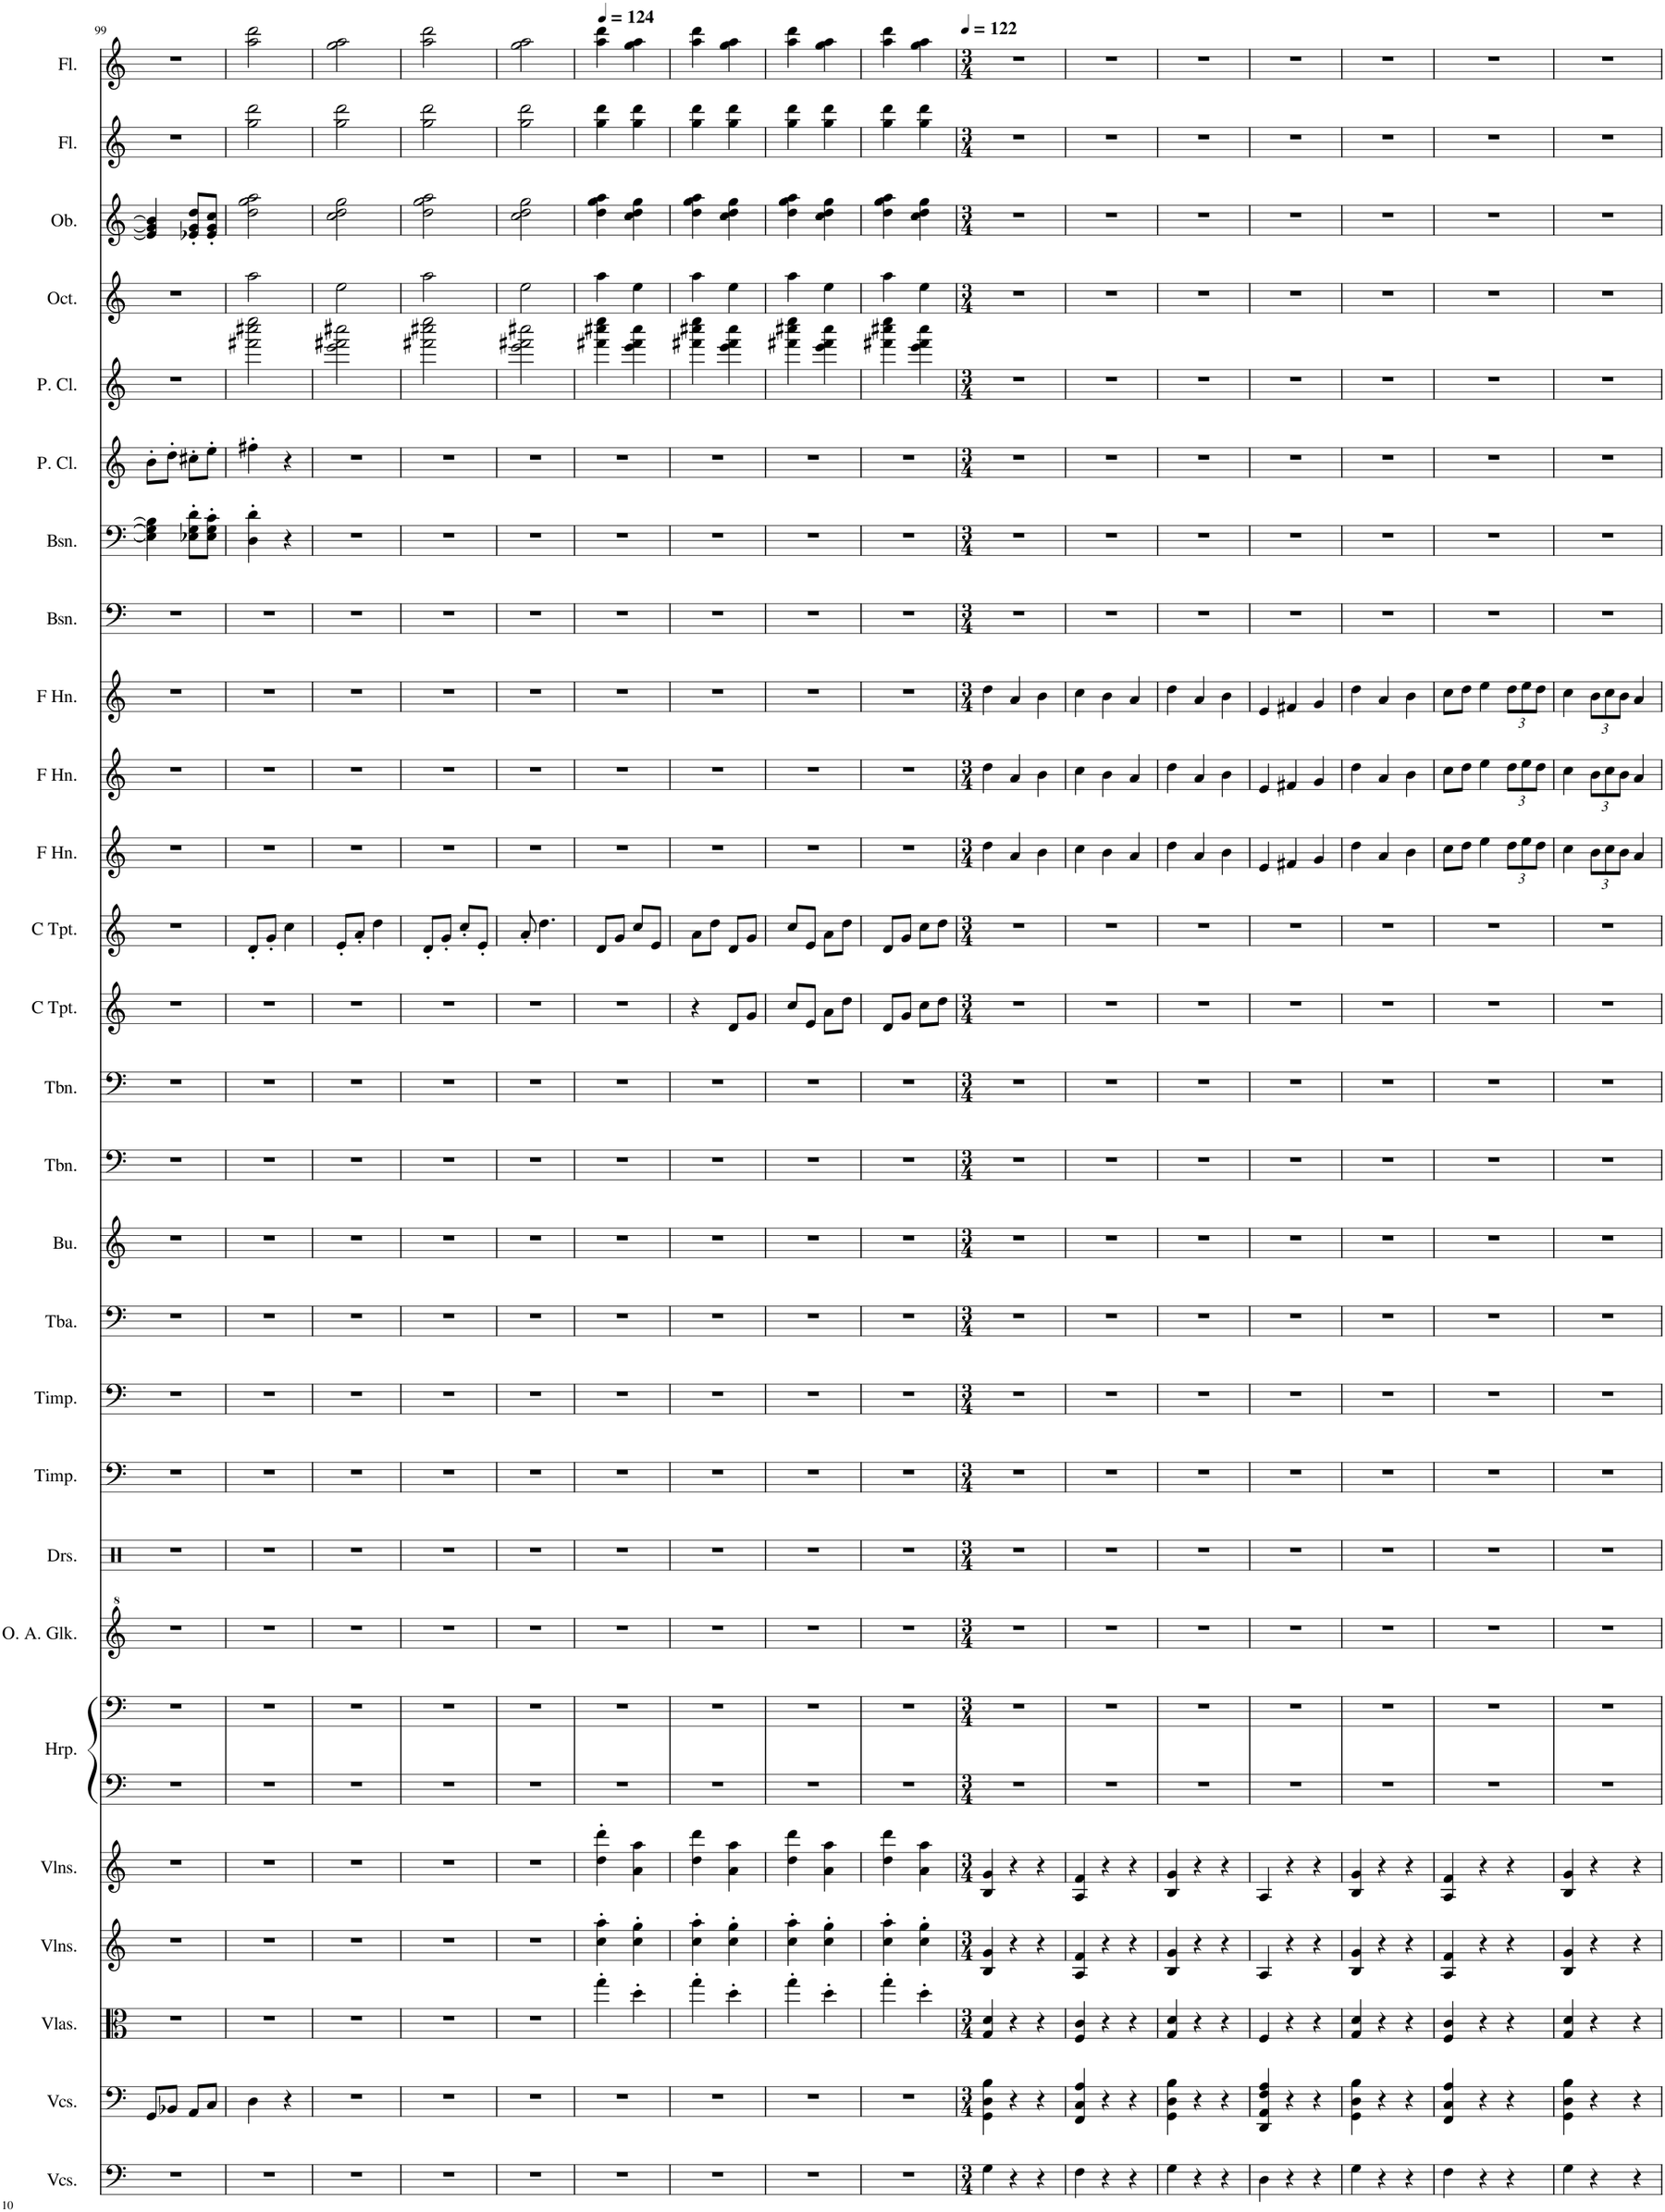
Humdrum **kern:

**kern	**kern	**kern	**kern	**kern	**kern	**kern	**kern	**kern	**kern	**kern	**kern	**kern	**kern	**kern	**kern	**kern	**kern	**kern	**kern	**kern	**kern	**kern	**kern	**kern	**kern	**kern	**kern
*part27	*part26	*part25	*part24	*part23	*part22	*part22	*part21	*part20	*part19	*part18	*part17	*part16	*part15	*part14	*part13	*part12	*part11	*part10	*part9	*part8	*part7	*part6	*part5	*part4	*part3	*part2	*part1
*staff28	*staff27	*staff26	*staff25	*staff24	*staff23	*staff22	*staff21	*staff20	*staff19	*staff18	*staff17	*staff16	*staff15	*staff14	*staff13	*staff12	*staff11	*staff10	*staff9	*staff8	*staff7	*staff6	*staff5	*staff4	*staff3	*staff2	*staff1
*I"Violoncellos, Doublebasses	*I"Violoncellos, Cellos	*I"Violas, Violas	*I"Violins, 2nd Violins	*I"Violins, 1st Violins	*I"Harp, Harp 1	*	*I"Orff Alto Glockenspiel, Glockenspiel	*I"Drumset, Percussion (General MIDI Map)	*I"Timpani, Timpani II	*I"Timpani, Timpani I	*I"Tuba, Bass Tuba	*I"Bugle, Tenor Tuba in Bb	*I"Trombone, Bass Trombone	*I"Trombone, Tenor Trombone	*I"C Trumpet, Trumpets III IV	*I"C Trumpet, Trumpets I II	*I"Horn in F, Horns in F  V  VI	*I"Horn in F, Horns in F III IV	*I"Horn in F, Horns in F  I  II	*I"Bassoon, DoubleBassoon	*I"Bassoon, Bassoons	*I"Piccolo Clarinet, BassClarinets in Bb	*I"Piccolo Clarinet, Clarinets in Bb	*I"Octavin, English Horn	*I"Oboe, Oboe	*I"Flute, Flutes	*I"Flute, Piccolos
*I'Vcs.	*I'Vcs.	*I'Vlas.	*I'Vlns.	*I'Vlns.	*I'Hrp.	*	*I'O. A. Glk.	*I'Drs.	*I'Timp.	*I'Timp.	*I'Tba.	*I'Bu.	*I'Tbn.	*I'Tbn.	*I'C Tpt.	*I'C Tpt.	*I'F Hn.	*I'F Hn.	*I'F Hn.	*I'Bsn.	*I'Bsn.	*I'P. Cl.	*I'P. Cl.	*I'Oct.	*I'Ob.	*I'Fl.	*I'Fl.
!!LO:PB:g=z
*clefF4	*clefF4	*clefC3	*clefG2	*clefG2	*clefF4	*clefF4	*clefG^2	*clefX	*clefF4	*clefF4	*clefF4	*clefG2	*clefF4	*clefF4	*clefG2	*clefG2	*clefG2	*clefG2	*clefG2	*clefF4	*clefF4	*clefG2	*clefG2	*clefG2	*clefG2	*clefG2	*clefG2
*	*	*	*	*	*	*	*	*	*	*	*	*	*	*	*	*	*Trd4c7	*Trd4c7	*Trd4c7	*	*	*Trd-5c-8	*Trd-5c-8	*Trd4c7	*	*	*
*k[]	*k[]	*k[]	*k[]	*k[]	*k[]	*k[]	*k[]	*k[]	*k[]	*k[]	*k[]	*k[]	*k[]	*k[]	*k[]	*k[]	*k[]	*k[]	*k[]	*k[]	*k[]	*k[]	*k[]	*k[]	*k[]	*k[]	*k[]
*M2/4	*M2/4	*M2/4	*M2/4	*M2/4	*M2/4	*M2/4	*M2/4	*M2/4	*M2/4	*M2/4	*M2/4	*M2/4	*M2/4	*M2/4	*M2/4	*M2/4	*M2/4	*M2/4	*M2/4	*M2/4	*M2/4	*M2/4	*M2/4	*M2/4	*M2/4	*M2/4	*M2/4
=99	=99	=99	=99	=99	=99	=99	=99	=99	=99	=99	=99	=99	=99	=99	=99	=99	=99	=99	=99	=99	=99	=99	=99	=99	=99	=99	=99
2r	8GG/L	2r	2r	2r	2r	2r	2r	2r	2r	2r	2r	2r	2r	2r	2r	2r	2r	2r	2r	2r	4E-\] 4G\] 4B-\]	8b'\L	2r	2r	4e-/] 4g/] 4b-/]	2r	2r
.	8BB-X/J	.	.	.	.	.	.	.	.	.	.	.	.	.	.	.	.	.	.	.	.	8dd'\J	.	.	.	.	.
.	8AA/L	.	.	.	.	.	.	.	.	.	.	.	.	.	.	.	.	.	.	.	8E-X\' 8G\' 8d\'L	8cc#X'\L	.	.	8e-X/' 8g/' 8dd/'L	.	.
.	8C/J	.	.	.	.	.	.	.	.	.	.	.	.	.	.	.	.	.	.	.	8E-\' 8G\' 8c\'J	8ee'\J	.	.	8e-/' 8g/' 8cc/'J	.	.
=100	=100	=100	=100	=100	=100	=100	=100	=100	=100	=100	=100	=100	=100	=100	=100	=100	=100	=100	=100	=100	=100	=100	=100	=100	=100	=100	=100
2r	4D\	2r	2r	2r	2r	2r	2r	2r	2r	2r	2r	2r	2r	2r	2r	8d'/L	2r	2r	2r	2r	4D\' 4d\'	4ff#X'\	2fff#X\ 2cccc#X\ 2eeee\	2aa\	2dd\ 2gg\ 2aa\	2gg\ 2ddd\	2aa\ 2ddd\
.	.	.	.	.	.	.	.	.	.	.	.	.	.	.	.	8g'/J	.	.	.	.	.	.	.	.	.	.	.
.	4r	.	.	.	.	.	.	.	.	.	.	.	.	.	.	4cc\	.	.	.	.	4r	4r	.	.	.	.	.
=101	=101	=101	=101	=101	=101	=101	=101	=101	=101	=101	=101	=101	=101	=101	=101	=101	=101	=101	=101	=101	=101	=101	=101	=101	=101	=101	=101
2r	2r	2r	2r	2r	2r	2r	2r	2r	2r	2r	2r	2r	2r	2r	2r	8e'/L	2r	2r	2r	2r	2r	2r	2eee\ 2fff#X\ 2cccc#X\	2ee\	2cc\ 2dd\ 2gg\	2gg\ 2ddd\	2gg\ 2aa\
.	.	.	.	.	.	.	.	.	.	.	.	.	.	.	.	8a'/J	.	.	.	.	.	.	.	.	.	.	.
.	.	.	.	.	.	.	.	.	.	.	.	.	.	.	.	4dd\	.	.	.	.	.	.	.	.	.	.	.
=102	=102	=102	=102	=102	=102	=102	=102	=102	=102	=102	=102	=102	=102	=102	=102	=102	=102	=102	=102	=102	=102	=102	=102	=102	=102	=102	=102
2r	2r	2r	2r	2r	2r	2r	2r	2r	2r	2r	2r	2r	2r	2r	2r	8d'/L	2r	2r	2r	2r	2r	2r	2fff#X\ 2cccc#X\ 2eeee\	2aa\	2dd\ 2gg\ 2aa\	2gg\ 2ddd\	2aa\ 2ddd\
.	.	.	.	.	.	.	.	.	.	.	.	.	.	.	.	8g'/J	.	.	.	.	.	.	.	.	.	.	.
.	.	.	.	.	.	.	.	.	.	.	.	.	.	.	.	8cc'/L	.	.	.	.	.	.	.	.	.	.	.
.	.	.	.	.	.	.	.	.	.	.	.	.	.	.	.	8e'/J	.	.	.	.	.	.	.	.	.	.	.
=103	=103	=103	=103	=103	=103	=103	=103	=103	=103	=103	=103	=103	=103	=103	=103	=103	=103	=103	=103	=103	=103	=103	=103	=103	=103	=103	=103
2r	2r	2r	2r	2r	2r	2r	2r	2r	2r	2r	2r	2r	2r	2r	2r	8a'/	2r	2r	2r	2r	2r	2r	2eee\ 2fff#X\ 2cccc#X\	2ee\	2cc\ 2dd\ 2gg\	2gg\ 2ddd\	2gg\ 2aa\
.	.	.	.	.	.	.	.	.	.	.	.	.	.	.	.	4.dd\	.	.	.	.	.	.	.	.	.	.	.
=104	=104	=104	=104	=104	=104	=104	=104	=104	=104	=104	=104	=104	=104	=104	=104	=104	=104	=104	=104	=104	=104	=104	=104	=104	=104	=104	=104
*	*	*	*	*	*	*	*	*	*	*	*	*	*	*	*	*	*	*	*	*	*	*	*	*	*	*	*^
2r	2r	4gg'\	4cc\' 4aa\'	4dd\' 4ddd\'	2r	2r	2r	2r	2r	2r	2r	2r	2r	2r	2r	8d/L	2r	2r	2r	2r	2r	2r	4fff#X\ 4cccc#X\ 4eeee\	4aa\	4dd\ 4gg\ 4aa\	4gg\ 4ddd\	4aa\ 4ddd\	96ryy
*	*	*	*	*	*	*	*	*	*	*	*	*	*	*	*	*	*	*	*	*	*	*	*	*	*	*	*MM124	*
.	.	.	.	.	.	.	.	.	.	.	.	.	.	.	.	.	.	.	.	.	.	.	.	.	.	.	.	3ryy
.	.	.	.	.	.	.	.	.	.	.	.	.	.	.	.	8g/J	.	.	.	.	.	.	.	.	.	.	.	.
.	.	4dd'\	4cc\' 4gg\'	4a\ 4aa\	.	.	.	.	.	.	.	.	.	.	.	8cc/L	.	.	.	.	.	.	4eee\ 4fff#\ 4cccc#\	4ee\	4cc\ 4dd\ 4gg\	4gg\ 4ddd\	4gg\ 4aa\	.
.	.	.	.	.	.	.	.	.	.	.	.	.	.	.	.	.	.	.	.	.	.	.	.	.	.	.	.	12...ryy
.	.	.	.	.	.	.	.	.	.	.	.	.	.	.	.	8e/J	.	.	.	.	.	.	.	.	.	.	.	.
*	*	*	*	*	*	*	*	*	*	*	*	*	*	*	*	*	*	*	*	*	*	*	*	*	*	*	*v	*v
=105	=105	=105	=105	=105	=105	=105	=105	=105	=105	=105	=105	=105	=105	=105	=105	=105	=105	=105	=105	=105	=105	=105	=105	=105	=105	=105	=105
2r	2r	4gg'\	4cc\' 4aa\'	4dd\ 4ddd\	2r	2r	2r	2r	2r	2r	2r	2r	2r	2r	4r	8a\L	2r	2r	2r	2r	2r	2r	4fff#X\ 4cccc#X\ 4eeee\	4aa\	4dd\ 4gg\ 4aa\	4gg\ 4ddd\	4aa\ 4ddd\
.	.	.	.	.	.	.	.	.	.	.	.	.	.	.	.	8dd\J	.	.	.	.	.	.	.	.	.	.	.
.	.	4dd'\	4cc\' 4gg\'	4a\ 4aa\	.	.	.	.	.	.	.	.	.	.	8d/L	8d/L	.	.	.	.	.	.	4eee\ 4fff#\ 4cccc#\	4ee\	4cc\ 4dd\ 4gg\	4gg\ 4ddd\	4gg\ 4aa\
.	.	.	.	.	.	.	.	.	.	.	.	.	.	.	8g/J	8g/J	.	.	.	.	.	.	.	.	.	.	.
=106	=106	=106	=106	=106	=106	=106	=106	=106	=106	=106	=106	=106	=106	=106	=106	=106	=106	=106	=106	=106	=106	=106	=106	=106	=106	=106	=106
2r	2r	4gg'\	4cc\' 4aa\'	4dd\ 4ddd\	2r	2r	2r	2r	2r	2r	2r	2r	2r	2r	8cc/L	8cc/L	2r	2r	2r	2r	2r	2r	4fff#X\ 4cccc#X\ 4eeee\	4aa\	4dd\ 4gg\ 4aa\	4gg\ 4ddd\	4aa\ 4ddd\
.	.	.	.	.	.	.	.	.	.	.	.	.	.	.	8e/J	8e/J	.	.	.	.	.	.	.	.	.	.	.
.	.	4dd'\	4cc\' 4gg\'	4a\ 4aa\	.	.	.	.	.	.	.	.	.	.	8a\L	8a\L	.	.	.	.	.	.	4eee\ 4fff#\ 4cccc#\	4ee\	4cc\ 4dd\ 4gg\	4gg\ 4ddd\	4gg\ 4aa\
.	.	.	.	.	.	.	.	.	.	.	.	.	.	.	8dd\J	8dd\J	.	.	.	.	.	.	.	.	.	.	.
=107	=107	=107	=107	=107	=107	=107	=107	=107	=107	=107	=107	=107	=107	=107	=107	=107	=107	=107	=107	=107	=107	=107	=107	=107	=107	=107	=107
2r	2r	4gg'\	4cc\' 4aa\'	4dd\ 4ddd\	2r	2r	2r	2r	2r	2r	2r	2r	2r	2r	8d/L	8d/L	2r	2r	2r	2r	2r	2r	4fff#X\ 4cccc#X\ 4eeee\	4aa\	4dd\ 4gg\ 4aa\	4gg\ 4ddd\	4aa\ 4ddd\
.	.	.	.	.	.	.	.	.	.	.	.	.	.	.	8g/J	8g/J	.	.	.	.	.	.	.	.	.	.	.
.	.	4dd'\	4cc\' 4gg\'	4a\ 4aa\	.	.	.	.	.	.	.	.	.	.	8cc\L	8cc\L	.	.	.	.	.	.	4eee\ 4fff#\ 4cccc#\	4ee\	4cc\ 4dd\ 4gg\	4gg\ 4ddd\	4gg\ 4aa\
.	.	.	.	.	.	.	.	.	.	.	.	.	.	.	8dd\J	8dd\J	.	.	.	.	.	.	.	.	.	.	.
=108	=108	=108	=108	=108	=108	=108	=108	=108	=108	=108	=108	=108	=108	=108	=108	=108	=108	=108	=108	=108	=108	=108	=108	=108	=108	=108	=108
*M3/4	*M3/4	*M3/4	*M3/4	*M3/4	*M3/4	*M3/4	*M3/4	*M3/4	*M3/4	*M3/4	*M3/4	*M3/4	*M3/4	*M3/4	*M3/4	*M3/4	*M3/4	*M3/4	*M3/4	*M3/4	*M3/4	*M3/4	*M3/4	*M3/4	*M3/4	*M3/4	*M3/4
*	*	*	*	*	*	*	*	*	*	*	*	*	*	*	*	*	*	*	*	*	*	*	*	*	*	*	*MM122
4G\	4GG\ 4D\ 4B\	4G/ 4d/	4B/ 4g/	4B/ 4g/	2.r	2.r	2.r	2.r	2.r	2.r	2.r	2.r	2.r	2.r	2.r	2.r	4dd\	4dd\	4dd\	2.r	2.r	2.r	2.r	2.r	2.r	2.r	2.r
4r	4r	4r	4r	4r	.	.	.	.	.	.	.	.	.	.	.	.	4a/	4a/	4a/	.	.	.	.	.	.	.	.
4r	4r	4r	4r	4r	.	.	.	.	.	.	.	.	.	.	.	.	4b\	4b\	4b\	.	.	.	.	.	.	.	.
=109	=109	=109	=109	=109	=109	=109	=109	=109	=109	=109	=109	=109	=109	=109	=109	=109	=109	=109	=109	=109	=109	=109	=109	=109	=109	=109	=109
4F\	4FF/ 4C/ 4A/	4F/ 4c/	4A/ 4f/	4A/ 4f/	2.r	2.r	2.r	2.r	2.r	2.r	2.r	2.r	2.r	2.r	2.r	2.r	4cc\	4cc\	4cc\	2.r	2.r	2.r	2.r	2.r	2.r	2.r	2.r
4r	4r	4r	4r	4r	.	.	.	.	.	.	.	.	.	.	.	.	4b\	4b\	4b\	.	.	.	.	.	.	.	.
4r	4r	4r	4r	4r	.	.	.	.	.	.	.	.	.	.	.	.	4a/	4a/	4a/	.	.	.	.	.	.	.	.
=110	=110	=110	=110	=110	=110	=110	=110	=110	=110	=110	=110	=110	=110	=110	=110	=110	=110	=110	=110	=110	=110	=110	=110	=110	=110	=110	=110
4G\	4GG\ 4D\ 4B\	4G/ 4d/	4B/ 4g/	4B/ 4g/	2.r	2.r	2.r	2.r	2.r	2.r	2.r	2.r	2.r	2.r	2.r	2.r	4dd\	4dd\	4dd\	2.r	2.r	2.r	2.r	2.r	2.r	2.r	2.r
4r	4r	4r	4r	4r	.	.	.	.	.	.	.	.	.	.	.	.	4a/	4a/	4a/	.	.	.	.	.	.	.	.
4r	4r	4r	4r	4r	.	.	.	.	.	.	.	.	.	.	.	.	4b\	4b\	4b\	.	.	.	.	.	.	.	.
=111	=111	=111	=111	=111	=111	=111	=111	=111	=111	=111	=111	=111	=111	=111	=111	=111	=111	=111	=111	=111	=111	=111	=111	=111	=111	=111	=111
4D\	4DD/ 4AA/ 4F/ 4A/	4F/	4A/	4A/	2.r	2.r	2.r	2.r	2.r	2.r	2.r	2.r	2.r	2.r	2.r	2.r	4e/	4e/	4e/	2.r	2.r	2.r	2.r	2.r	2.r	2.r	2.r
4r	4r	4r	4r	4r	.	.	.	.	.	.	.	.	.	.	.	.	4f#X/	4f#X/	4f#X/	.	.	.	.	.	.	.	.
4r	4r	4r	4r	4r	.	.	.	.	.	.	.	.	.	.	.	.	4g/	4g/	4g/	.	.	.	.	.	.	.	.
=112	=112	=112	=112	=112	=112	=112	=112	=112	=112	=112	=112	=112	=112	=112	=112	=112	=112	=112	=112	=112	=112	=112	=112	=112	=112	=112	=112
4G\	4GG\ 4D\ 4B\	4G/ 4d/	4B/ 4g/	4B/ 4g/	2.r	2.r	2.r	2.r	2.r	2.r	2.r	2.r	2.r	2.r	2.r	2.r	4dd\	4dd\	4dd\	2.r	2.r	2.r	2.r	2.r	2.r	2.r	2.r
4r	4r	4r	4r	4r	.	.	.	.	.	.	.	.	.	.	.	.	4a/	4a/	4a/	.	.	.	.	.	.	.	.
4r	4r	4r	4r	4r	.	.	.	.	.	.	.	.	.	.	.	.	4b\	4b\	4b\	.	.	.	.	.	.	.	.
=113	=113	=113	=113	=113	=113	=113	=113	=113	=113	=113	=113	=113	=113	=113	=113	=113	=113	=113	=113	=113	=113	=113	=113	=113	=113	=113	=113
4F\	4FF/ 4C/ 4A/	4F/ 4c/	4A/ 4f/	4A/ 4f/	2.r	2.r	2.r	2.r	2.r	2.r	2.r	2.r	2.r	2.r	2.r	2.r	8cc\L	8cc\L	8cc\L	2.r	2.r	2.r	2.r	2.r	2.r	2.r	2.r
.	.	.	.	.	.	.	.	.	.	.	.	.	.	.	.	.	8dd\J	8dd\J	8dd\J	.	.	.	.	.	.	.	.
4r	4r	4r	4r	4r	.	.	.	.	.	.	.	.	.	.	.	.	4ee\	4ee\	4ee\	.	.	.	.	.	.	.	.
*	*	*	*	*	*	*	*	*	*	*	*	*	*	*	*	*	*Xbrackettup	*Xbrackettup	*Xbrackettup	*	*	*	*	*	*	*	*
4r	4r	4r	4r	4r	.	.	.	.	.	.	.	.	.	.	.	.	12dd\L	12dd\L	12dd\L	.	.	.	.	.	.	.	.
.	.	.	.	.	.	.	.	.	.	.	.	.	.	.	.	.	12ee\	12ee\	12ee\	.	.	.	.	.	.	.	.
.	.	.	.	.	.	.	.	.	.	.	.	.	.	.	.	.	12dd\J	12dd\J	12dd\J	.	.	.	.	.	.	.	.
=114	=114	=114	=114	=114	=114	=114	=114	=114	=114	=114	=114	=114	=114	=114	=114	=114	=114	=114	=114	=114	=114	=114	=114	=114	=114	=114	=114
4G\	4GG\ 4D\ 4B\	4G/ 4d/	4B/ 4g/	4B/ 4g/	2.r	2.r	2.r	2.r	2.r	2.r	2.r	2.r	2.r	2.r	2.r	2.r	4cc\	4cc\	4cc\	2.r	2.r	2.r	2.r	2.r	2.r	2.r	2.r
4r	4r	4r	4r	4r	.	.	.	.	.	.	.	.	.	.	.	.	12b\L	12b\L	12b\L	.	.	.	.	.	.	.	.
.	.	.	.	.	.	.	.	.	.	.	.	.	.	.	.	.	12cc\	12cc\	12cc\	.	.	.	.	.	.	.	.
.	.	.	.	.	.	.	.	.	.	.	.	.	.	.	.	.	12b\J	12b\J	12b\J	.	.	.	.	.	.	.	.
4r	4r	4r	4r	4r	.	.	.	.	.	.	.	.	.	.	.	.	4a/	4a/	4a/	.	.	.	.	.	.	.	.
=	=	=	=	=	=	=	=	=	=	=	=	=	=	=	=	=	=	=	=	=	=	=	=	=	=	=	=
*-	*-	*-	*-	*-	*-	*-	*-	*-	*-	*-	*-	*-	*-	*-	*-	*-	*-	*-	*-	*-	*-	*-	*-	*-	*-	*-	*-
